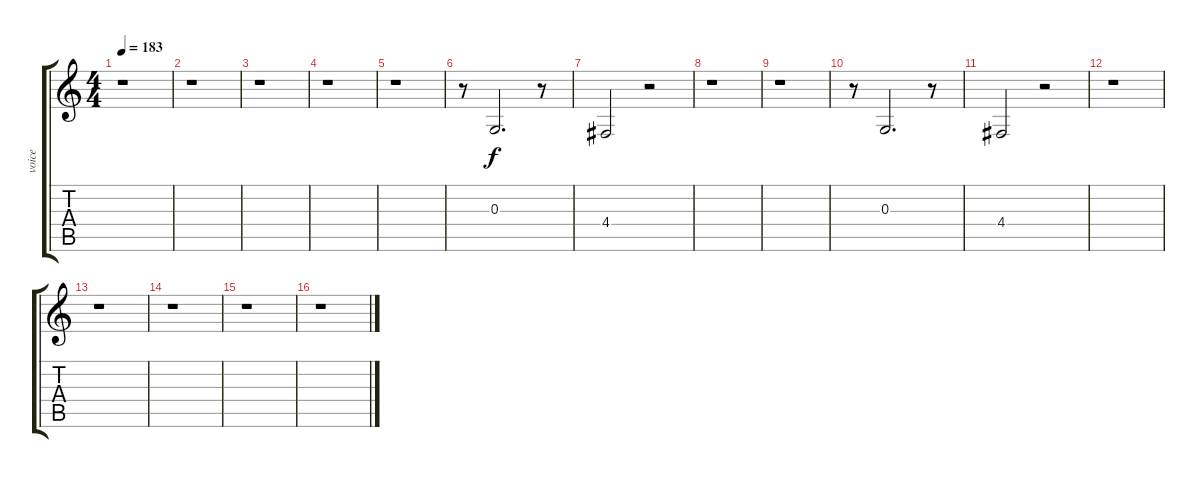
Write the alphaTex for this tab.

\track ("voice" "voice") {instrument trumpet}
\staff {score tabs}
\tuning (E4 B3 G3 D3 A2 E2) {hide}
\ts (4 4)
\tempo 183
\clef g2
\ks c
r.1{dy f} |
r.1 |
r.1 |
r.1 |
r.1 |
r.8 0.3.2{d} r.8 |
4.4.2 r.2 |
r.1 |
r.1 |
r.8 0.3.2{d} r.8 |
4.4.2 r.2 |
r.1 |
r.1 |
r.1 |
r.1 |
r.1
